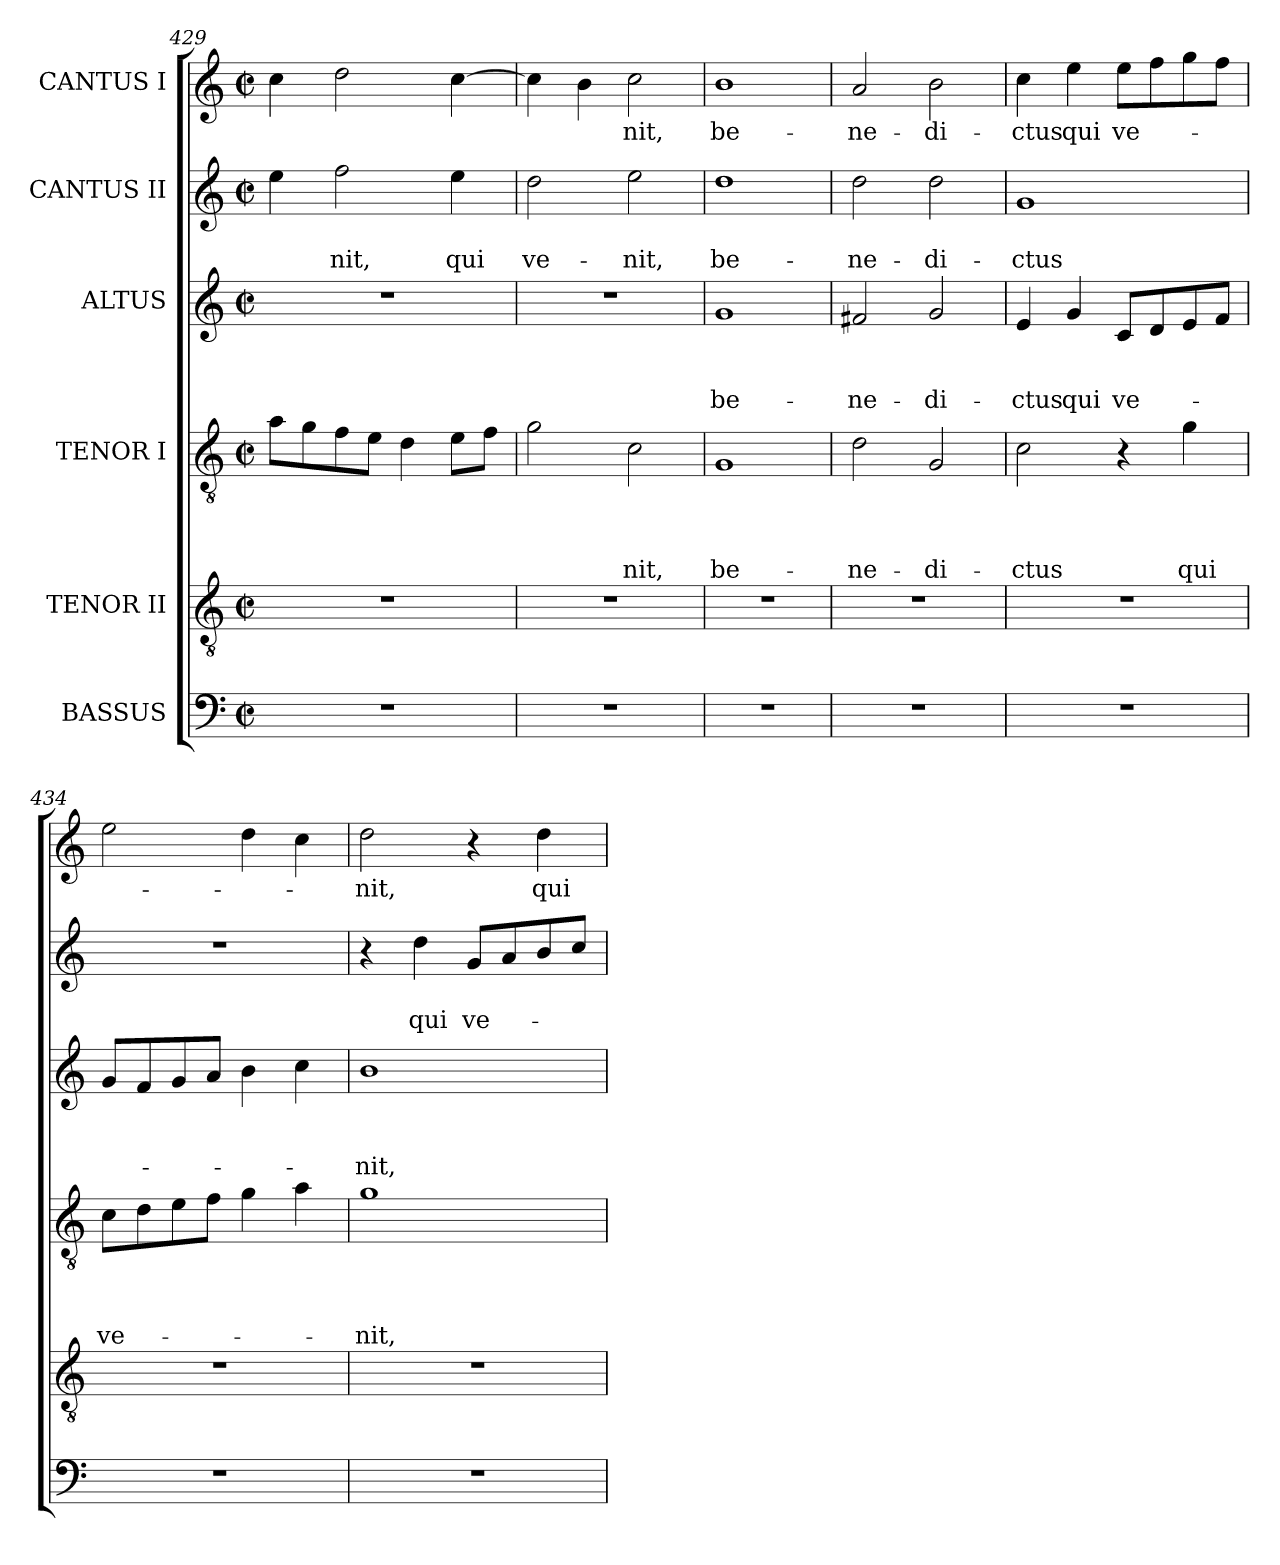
**kern	**kern	**kern	**text	**text	**text	**text	**kern	**text	**text	**text	**kern	**text	**text	**kern	**text
*part6	*part5	*part4	*part4	*part4	*part4	*part4	*part3	*part3	*part3	*part3	*part2	*part2	*part2	*part1	*part1
*staff6	*staff5	*staff4	*staff4	*staff4	*staff4	*staff4	*staff3	*staff3	*staff3	*staff3	*staff2	*staff2	*staff2	*staff1	*staff1
*I"BASSUS	*I"TENOR II	*I"TENOR I	*	*	*	*	*I"ALTUS	*	*	*	*I"CANTUS II	*	*	*I"CANTUS I	*
*clefF4	*clefGv2	*clefGv2	*	*	*	*	*clefG2	*	*	*	*clefG2	*	*	*clefG2	*
*k[]	*k[]	*k[]	*	*	*	*	*k[]	*	*	*	*k[]	*	*	*k[]	*
*C:	*C:	*C:	*	*	*	*	*C:	*	*	*	*C:	*	*	*C:	*
*M2/2	*M2/2	*M2/2	*	*	*	*	*M2/2	*	*	*	*M2/2	*	*	*M2/2	*
*met(c|)	*met(c|)	*met(c|)	*	*	*	*	*met(c|)	*	*	*	*met(c|)	*	*	*met(c|)	*
=429	=429	=429	=429	=429	=429	=429	=429	=429	=429	=429	=429	=429	=429	=429	=429
1r	1r	8a\L	.	.	.	.	1r	.	.	.	4ee\	.	.	4cc\	.
.	.	8g\	.	.	.	.	.	.	.	.	.	.	.	.	.
.	.	8f\	.	.	.	.	.	.	.	.	2ff\	.	-nit,	2dd\	.
.	.	8e\J	.	.	.	.	.	.	.	.	.	.	.	.	.
.	.	4d\	.	.	.	.	.	.	.	.	.	.	.	.	.
.	.	8e\L	.	.	.	.	.	.	.	.	4ee\	.	qui	[4cc\	.
.	.	8f\J	.	.	.	.	.	.	.	.	.	.	.	.	.
=430	=430	=430	=430	=430	=430	=430	=430	=430	=430	=430	=430	=430	=430	=430	=430
1r	1r	2g\	.	.	.	.	1r	.	.	.	2dd\	.	ve-	4cc\]	.
.	.	.	.	.	.	.	.	.	.	.	.	.	.	4b\	.
.	.	2c\	.	.	.	-nit,	.	.	.	.	2ee\	.	-nit,	2cc\	-nit,
=431	=431	=431	=431	=431	=431	=431	=431	=431	=431	=431	=431	=431	=431	=431	=431
1r	1r	1G	.	.	.	be-	1g	.	.	be-	1dd	.	be-	1b	be-
=432	=432	=432	=432	=432	=432	=432	=432	=432	=432	=432	=432	=432	=432	=432	=432
1r	1r	2d\	.	.	.	-ne-	2f#X/	.	.	-ne-	2dd\	.	-ne-	2a/	-ne-
.	.	2G/	.	.	.	-di-	2g/	.	.	-di-	2dd\	.	-di-	2b\	-di-
=433	=433	=433	=433	=433	=433	=433	=433	=433	=433	=433	=433	=433	=433	=433	=433
1r	1r	2c\	.	.	.	-ctus	4e/	.	.	-ctus	1g	.	-ctus	4cc\	-ctus
.	.	.	.	.	.	.	4g/	.	.	qui	.	.	.	4ee\	qui
.	.	4r	.	.	.	.	8c/L	.	.	ve-	.	.	.	8ee\L	ve-
.	.	.	.	.	.	.	8d/	.	.	.	.	.	.	8ff\	.
.	.	4g\	.	.	.	qui	8e/	.	.	.	.	.	.	8gg\	.
.	.	.	.	.	.	.	8f/J	.	.	.	.	.	.	8ff\J	.
!!LO:LB:g=z
=434	=434	=434	=434	=434	=434	=434	=434	=434	=434	=434	=434	=434	=434	=434	=434
1r	1r	8c\L	.	.	.	ve-	8g/L	.	.	.	1r	.	.	2ee\	.
.	.	8d\	.	.	.	.	8f/	.	.	.	.	.	.	.	.
.	.	8e\	.	.	.	.	8g/	.	.	.	.	.	.	.	.
.	.	8f\J	.	.	.	.	8a/J	.	.	.	.	.	.	.	.
.	.	4g\	.	.	.	.	4b\	.	.	.	.	.	.	4dd\	.
.	.	4a\	.	.	.	.	4cc\	.	.	.	.	.	.	4cc\	.
=435	=435	=435	=435	=435	=435	=435	=435	=435	=435	=435	=435	=435	=435	=435	=435
1r	1r	1g	.	.	.	-nit,	1b	.	.	-nit,	4r	.	.	2dd\	-nit,
.	.	.	.	.	.	.	.	.	.	.	4dd\	.	qui	.	.
.	.	.	.	.	.	.	.	.	.	.	8g/L	.	ve-	4r	.
.	.	.	.	.	.	.	.	.	.	.	8a/	.	.	.	.
.	.	.	.	.	.	.	.	.	.	.	8b/	.	.	4dd\	qui
.	.	.	.	.	.	.	.	.	.	.	8cc/J	.	.	.	.
=	=	=	=	=	=	=	=	=	=	=	=	=	=	=	=
*-	*-	*-	*-	*-	*-	*-	*-	*-	*-	*-	*-	*-	*-	*-	*-
